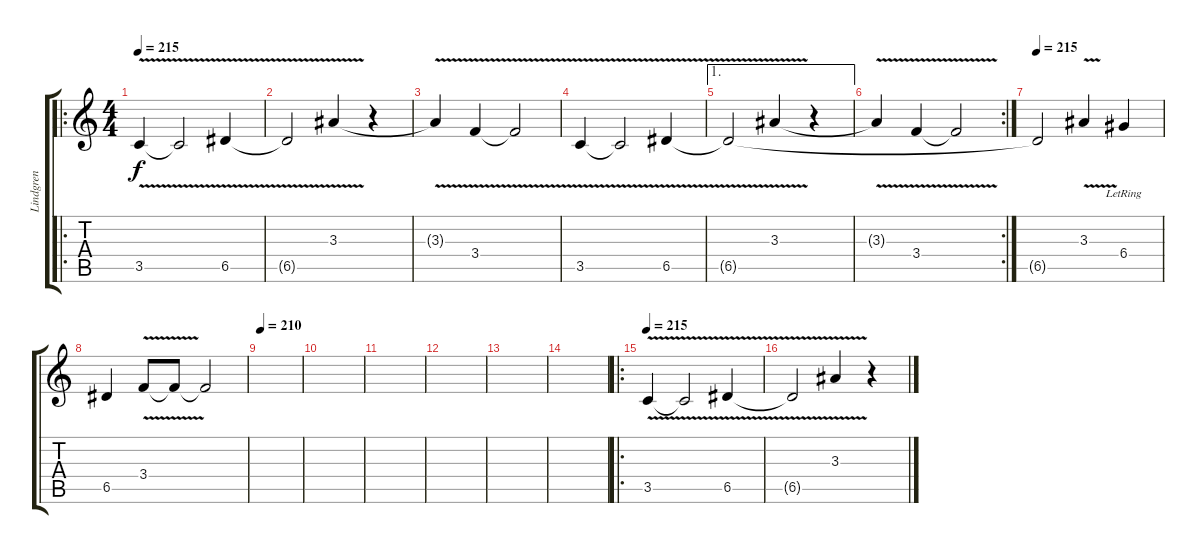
\track ("Lindgren" "Lindgren") {instrument distortionguitar}
\staff {score tabs}
\tuning (E4 B3 G3 D3 A2 E2) {hide}
\ro
\ts (4 4)
\tempo 215
\clef g2
\ks c
3.5{v}.4{dy f} 3.5{t}.2 6.5{v}.4 |
6.5{t}.2 3.3{v}.4 r.4 |
3.3{t}.4 3.4{v}.4 3.4{t}.2 |
3.5{v}.4 3.5{t}.2 6.5{v}.4 |
\ae 1
6.5{t}.2 3.3{v}.4 r.4 |
\rc 2
3.3{t}.4 3.4{v}.4 3.4{t}.2 |
\tempo 215
6.5{t}.2 3.3{v}.4 6.4{lr}.4 |
6.5.4 3.4{v}.8 3.4{t}.8 3.4{t}.2 |
\tempo 210
|
|
|
|
|
|
\ro
\tempo 215
3.5{v}.4 3.5{t}.2 6.5{v}.4 |
6.5{t}.2 3.3{v}.4 r.4
